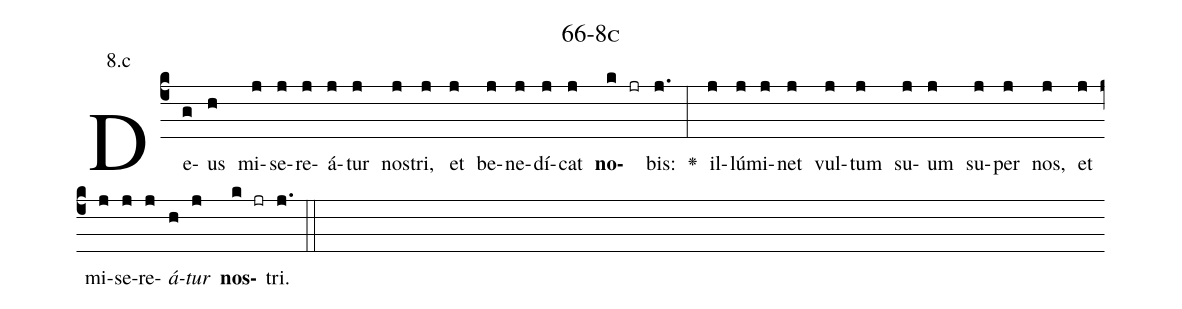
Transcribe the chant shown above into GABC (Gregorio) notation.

name: 66-8c;
annotation: 8.c;
%%
(c4)De(g)us(h) mi(j)se(j)re(j)á(j)tur(j) nos(j)tri,(j) et(j) be(j)ne(j)dí(j)cat(j) <b>no</b>(k jr)bis:(j.) <v>\greheightstar</v>(:) il(j)lú(j)mi(j)net(j) vul(j)tum(j) su(j)um(j) su(j)per(j) nos,(j) et(j) mi(j)se(j)re(j)<i>á</i>(h)<i>tur</i>(j) <b>nos</b>(k jr)tri.(j.) (::)


%E(j) u(j) o(h) u(j) a(k) e.(j.) (::)
